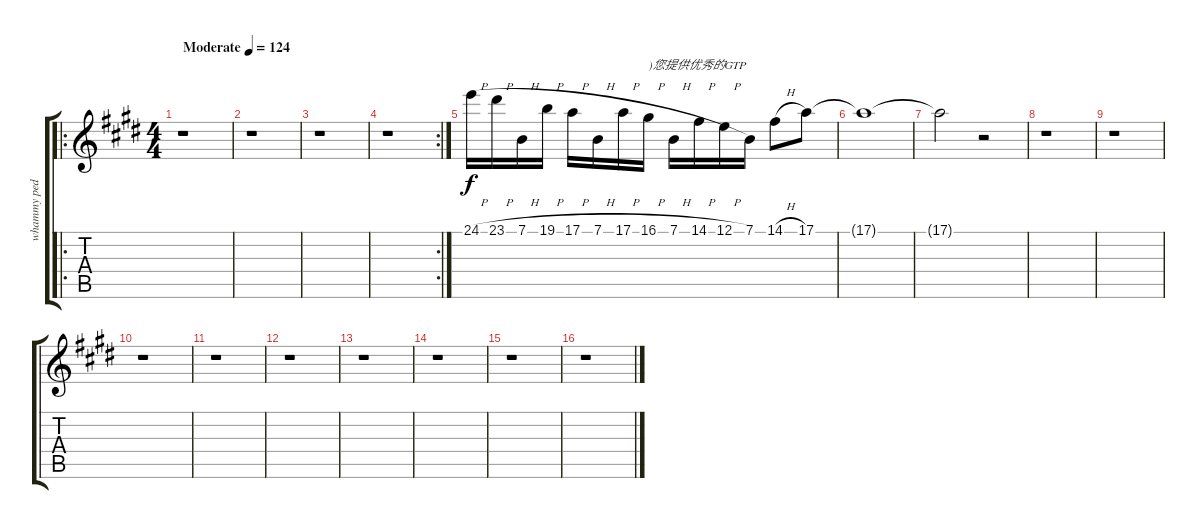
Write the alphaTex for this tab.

\track ("whammy pedal (+ 1 octave)" "whammy ped") {instrument lead1square}
\staff {score tabs}
\tuning (E4 B3 G3 D3 A2 E2) {hide}
\ro
\ts (4 4)
\tempo (124 "Moderate")
\clef g2
\ks e
r.1{dy f instrument lead1square} |
r.1 |
r.1 |
\rc 2
r.1 |
24.1{h}.16 23.1{h}.16 7.1{h}.16 19.1{h}.16 17.1{h}.16 7.1{h}.16 17.1{h}.16 16.1{h}.16{txt ")您提供优秀的GTP"} 7.1{h}.16 14.1{h}.16 12.1{h}.16 7.1.16 14.1{h}.8 17.1.8 |
17.1{t}.1 |
17.1{t}.2 r.2 |
r.1 |
r.1 |
r.1 |
r.1 |
r.1 |
r.1 |
r.1 |
r.1 |
r.1
